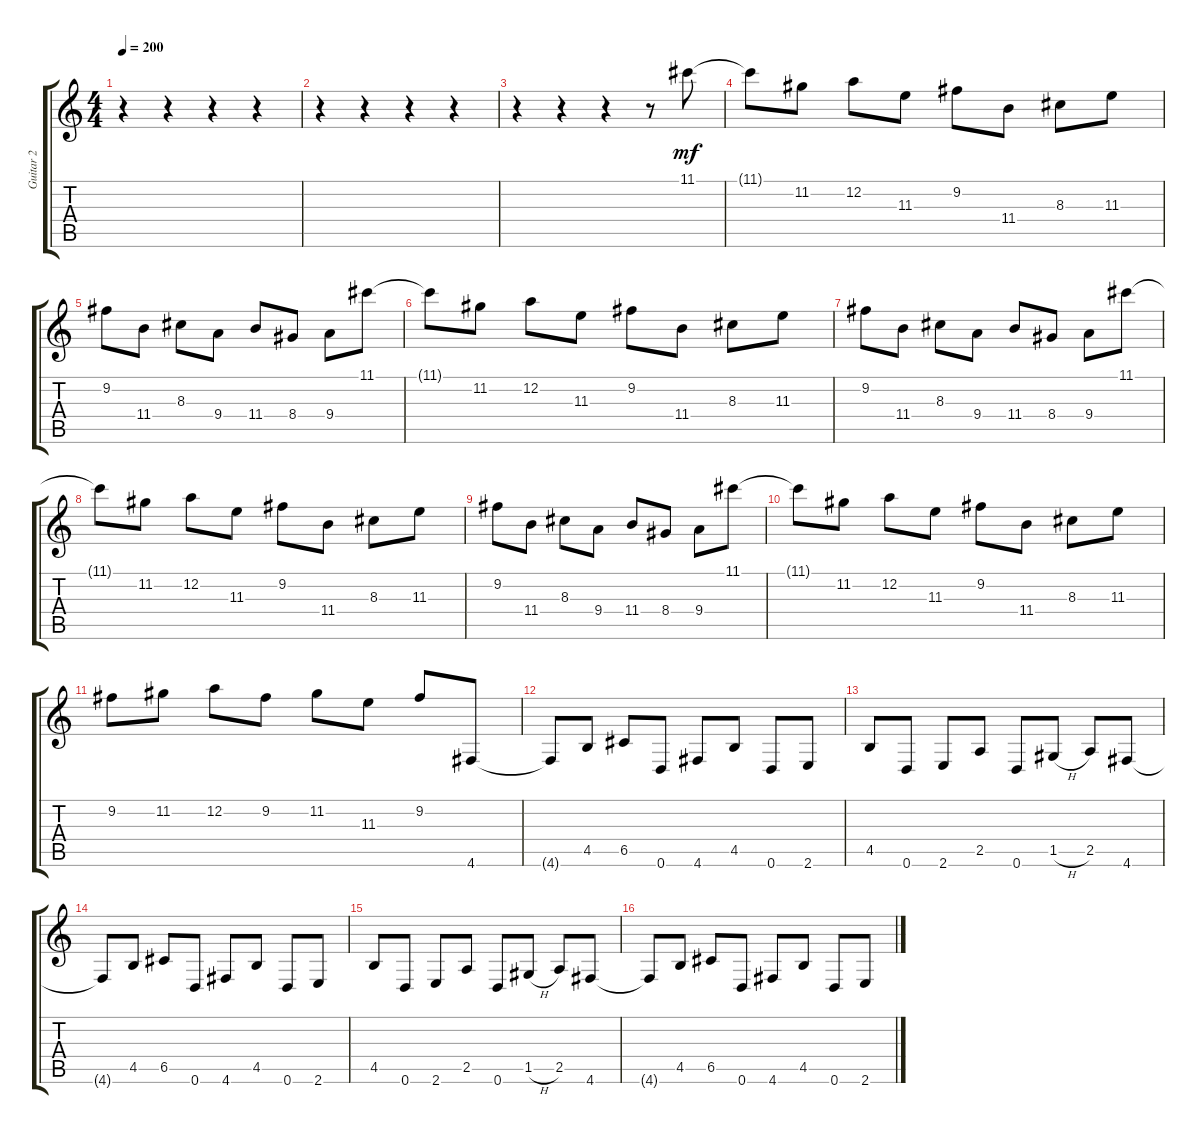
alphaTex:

\track ("Guitar 2" "Guitar 2") {instrument distortionguitar}
\staff {score tabs}
\tuning (D4 A3 F3 C3 G2 D2) {hide}
\ts (4 4)
\tempo 200
\clef g2
\ks c
r.4{dy mf} r.4 r.4 r.4 |
r.4 r.4 r.4 r.4 |
r.4 r.4 r.4 r.8 11.1.8 |
11.1{t}.8 11.2.8 12.2.8 11.3.8 9.2.8 11.4.8 8.3.8 11.3.8 |
9.2.8 11.4.8 8.3.8 9.4.8 11.4.8 8.4.8 9.4.8 11.1.8 |
11.1{t}.8 11.2.8 12.2.8 11.3.8 9.2.8 11.4.8 8.3.8 11.3.8 |
9.2.8 11.4.8 8.3.8 9.4.8 11.4.8 8.4.8 9.4.8 11.1.8 |
11.1{t}.8 11.2.8 12.2.8 11.3.8 9.2.8 11.4.8 8.3.8 11.3.8 |
9.2.8 11.4.8 8.3.8 9.4.8 11.4.8 8.4.8 9.4.8 11.1.8 |
11.1{t}.8 11.2.8 12.2.8 11.3.8 9.2.8 11.4.8 8.3.8 11.3.8 |
9.2.8 11.2.8 12.2.8 9.2.8 11.2.8 11.3.8 9.2.8 4.6.8 |
4.6{t}.8 4.5.8 6.5.8 0.6.8 4.6.8 4.5.8 0.6.8 2.6.8 |
4.5.8 0.6.8 2.6.8 2.5.8 0.6.8 1.5{h}.8 2.5.8 4.6.8 |
4.6{t}.8 4.5.8 6.5.8 0.6.8 4.6.8 4.5.8 0.6.8 2.6.8 |
4.5.8 0.6.8 2.6.8 2.5.8 0.6.8 1.5{h}.8 2.5.8 4.6.8 |
4.6{t}.8 4.5.8 6.5.8 0.6.8 4.6.8 4.5.8 0.6.8 2.6.8
